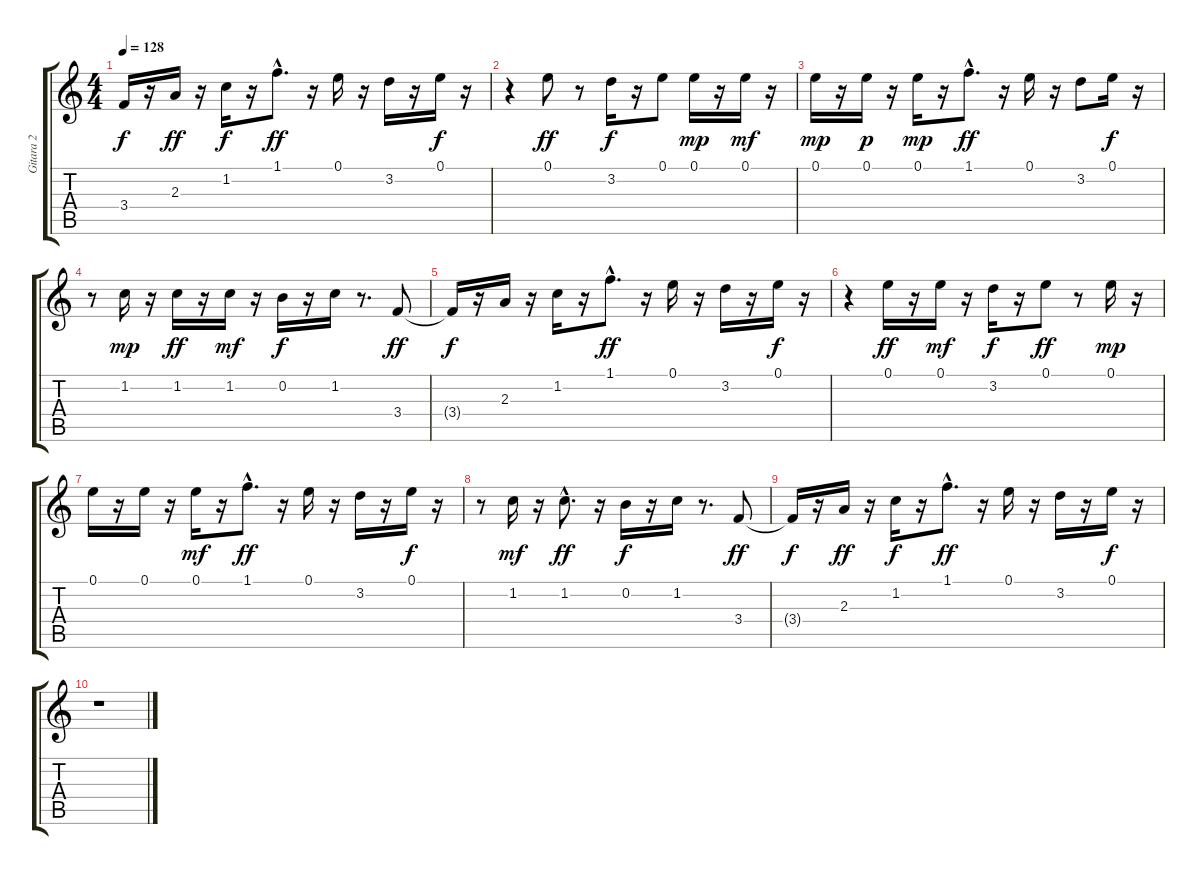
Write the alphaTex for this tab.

\track ("Gitara 2" "Gitara 2") {instrument distortionguitar}
\staff {score tabs}
\tuning (E4 B3 G3 D3 A2 E2) {hide}
\ts (4 4)
\tempo 128
\clef g2
\ks c
3.4{t}.16{dy f} r.16 2.3.16{dy ff} r.16 1.2.16{dy f} r.16 1.1{hac}.8{d dy ff} r.16 0.1.16 r.16 3.2.16 r.16 0.1.16{dy f} r.16 |
r.4 0.1.8{dy ff} r.8 3.2.16{dy f} r.16 0.1.8 0.1.16{dy mp} r.16 0.1.16{dy mf} r.16 |
0.1.16{dy mp} r.16 0.1.16{dy p} r.16 0.1.16{dy mp} r.16 1.1{hac}.8{d dy ff} r.16 0.1.16 r.16 3.2.8 0.1.16{dy f} r.16 |
r.8 1.2.16{dy mp} r.16 1.2.16{dy ff} r.16 1.2.16{dy mf} r.16 0.2.16{dy f} r.16 1.2.16 r.8{d} 3.4.8{dy ff} |
3.4{t}.16{dy f} r.16 2.3.16 r.16 1.2.16 r.16 1.1{hac}.8{d dy ff} r.16 0.1.16 r.16 3.2.16 r.16 0.1.16{dy f} r.16 |
r.4 0.1.16{dy ff} r.16 0.1.16{dy mf} r.16 3.2.16{dy f} r.16 0.1.8{dy ff} r.8 0.1.16{dy mp} r.16 |
0.1.16 r.16 0.1.16 r.16 0.1.16{dy mf} r.16 1.1{hac}.8{d dy ff} r.16 0.1.16 r.16 3.2.16 r.16 0.1.16{dy f} r.16 |
r.8 1.2.16{dy mf} r.16 1.2{hac}.8{d dy ff} r.16 0.2.16{dy f} r.16 1.2.16 r.8{d} 3.4.8{dy ff} |
3.4{t}.16{dy f} r.16 2.3.16{dy ff} r.16 1.2.16{dy f} r.16 1.1{hac}.8{d dy ff} r.16 0.1.16 r.16 3.2.16 r.16 0.1.16{dy f} r.16 |
r.1
